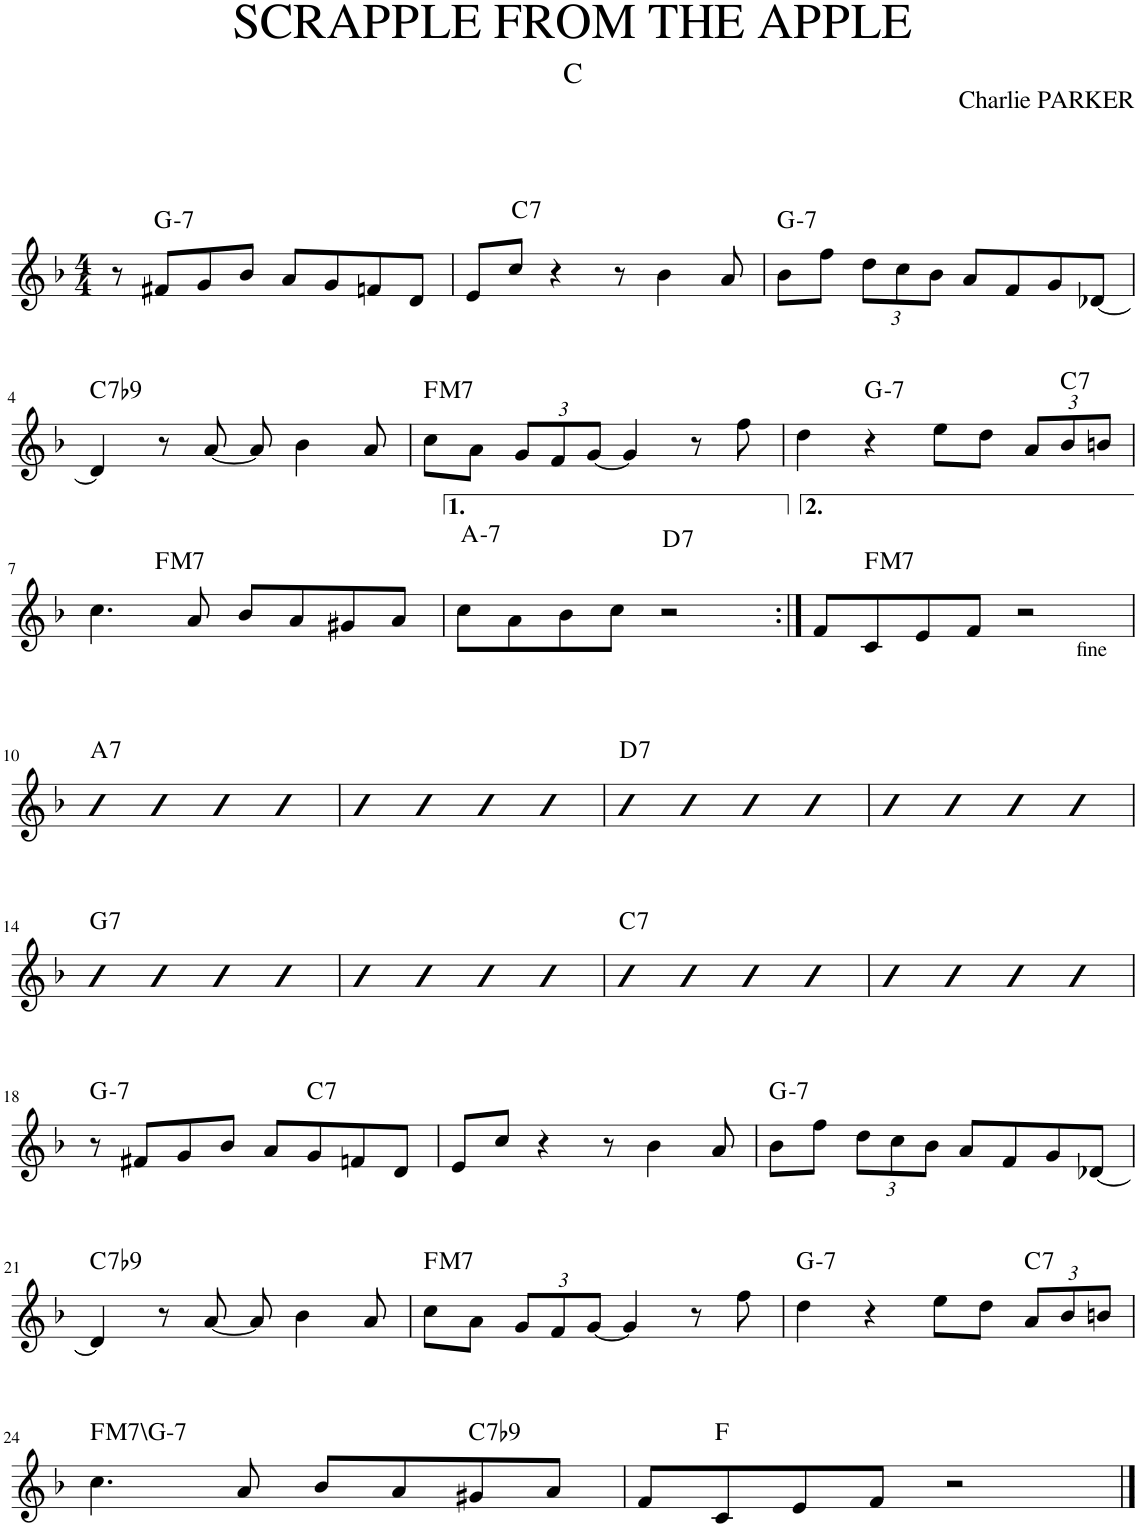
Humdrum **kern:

**kern	**harte
*part1	*part1
*staff1	*
*I"Piano	*
*I'Pno.	*
*clefG2	*
*k[b-]	*
*M4/4	*
=1	=1
8r	.
!	!LO:H:kt=7
8f#X/L	G:min7
8g/	.
8b-/J	.
8a/L	.
!	!LO:H:kt=7
8g/	C:7
8fn/	.
8d/J	.
=2	=2
8e/L	.
8cc/J	.
4r	.
8r	.
4b-\	.
8a/	.
=3	=3
!	!LO:H:kt=7
8b-\L	G:min7
8ff\J	.
*Xbrackettup	*
12dd\L	.
12cc\	.
12b-\J	.
8a/L	.
8f/	.
8g/	.
[8d-X/J	.
!!LO:LB:g=z
=4	=4
!	!LO:H:kt=7
4d-/]	C:7(b9)
8r	.
[8a/	.
8a/]	.
4b-\	.
8a/	.
=5	=5
!	!LO:H:kt=M7
8cc\L	F:maj7
8a\J	.
12g/L	.
12f/	.
[12g/J	.
4g/]	.
8r	.
8ff\	.
=6	=6
4dd\	.
!	!LO:H:kt=7
4r	G:min7
8ee\L	.
8dd\J	.
12a/L	.
!	!LO:H:kt=7
12b-/	C:7
12bn/J	.
!!LO:LB:g=z
=7	=7
*^	*
4.cc\	4ryy	.
!	!	!LO:H:kt=M7
.	2.ryy	F:maj7
8a/	.	.
8b-/L	.	.
8a/	.	.
8g#X/	.	.
8a/J	.	.
=8	=8	=8
!	!	!LO:H:kt=7
*v	*v	*
8cc\L	A:min7
8a\	.
8b-\	.
8cc\J	.
!	!LO:H:kt=7
2r	D:7
=9:|!	=9:|!
8f/L	.
!	!LO:H:kt=M7
8c/	F:maj7
8e/	.
8f/J	.
2r	.
!!LO:LB:g=z
=10	=10
!	!LO:H:kt=7
4a	A:7
4a	.
4a	.
4a	.
=11	=11
4a	.
4a	.
4a	.
4a	.
=12	=12
!	!LO:H:kt=7
4a	D:7
4a	.
4a	.
4a	.
=13	=13
4a	.
4a	.
4a	.
4a	.
!!LO:LB:g=z
=14	=14
!	!LO:H:kt=7
4a	G:7
4a	.
4a	.
4a	.
=15	=15
4a	.
4a	.
4a	.
4a	.
=16	=16
!	!LO:H:kt=7
4a	C:7
4a	.
4a	.
4a	.
=17	=17
4a	.
4a	.
4a	.
4a	.
!!LO:LB:g=z
=18	=18
!	!LO:H:kt=7
8r	G:min7
8f#X/L	.
8g/	.
8b-/J	.
8a/L	.
!	!LO:H:kt=7
8g/	C:7
8fn/	.
8d/J	.
=19	=19
8e/L	.
8cc/J	.
4r	.
8r	.
4b-\	.
8a/	.
=20	=20
!	!LO:H:kt=7
8b-\L	G:min7
8ff\J	.
12dd\L	.
12cc\	.
12b-\J	.
8a/L	.
8f/	.
8g/	.
[8d-X/J	.
!!LO:LB:g=z
=21	=21
!	!LO:H:kt=7
4d-/]	C:7(b9)
8r	.
[8a/	.
8a/]	.
4b-\	.
8a/	.
=22	=22
!	!LO:H:kt=M7
8cc\L	F:maj7
8a\J	.
12g/L	.
12f/	.
[12g/J	.
4g/]	.
8r	.
8ff\	.
=23	=23
!	!LO:H:kt=7
4dd\	G:min7
4r	.
8ee\L	.
8dd\J	.
!	!LO:H:kt=7
12a/L	C:7
12b-/	.
12bn/J	.
!!LO:LB:g=z
=24	=24
!	!LO:H:kt=M7
4.cc\	F:maj7
8a/	.
8b-/L	.
8a/	.
!	!LO:H:kt=7
8g#X/	C:7(b9)
8a/J	.
=25	=25
8f/L	.
8c/	F:maj
8e/	.
8f/J	.
2r	.
==	==
*-	*-
